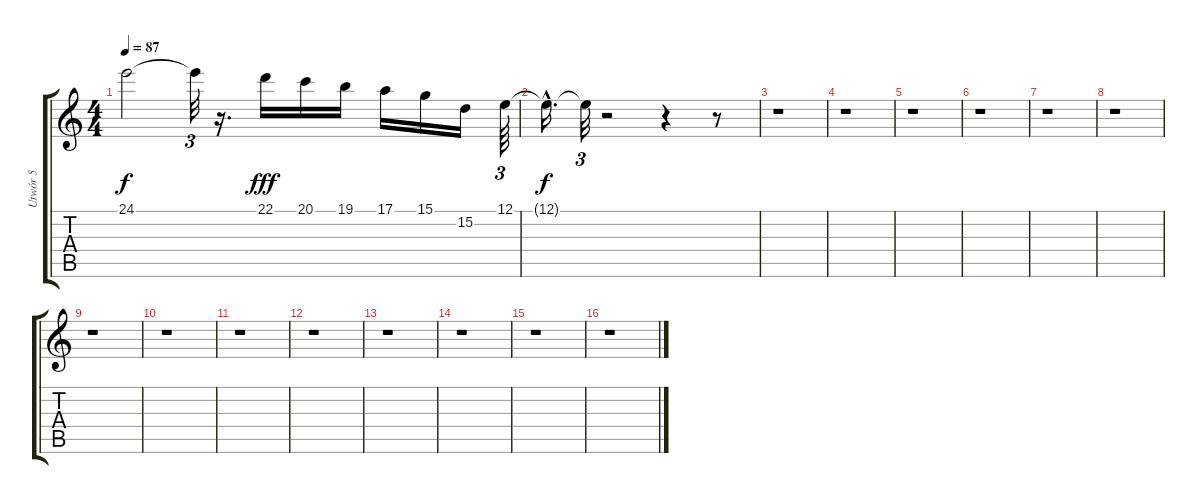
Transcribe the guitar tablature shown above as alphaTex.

\track ("Utwór 5" "Utwór 5") {instrument tenorsax}
\staff {score tabs}
\tuning (E4 B3 G3 D3 A2 E2) {hide}
\ts (4 4)
\tempo 87
\clef g2
\ks c
24.1{t}.2{dy f} 24.1{t}.32{tu (3 2)} r.16{d} 22.1.16{dy fff volume 10} 20.1.16 19.1.16 17.1.16 15.1.16 15.2.16 12.1.64{tu (3 2)} |
12.1{hac t}.16{d dy f} 12.1{t}.32{tu (3 2)} r.2 r.4 r.8 |
r.1 |
r.1 |
r.1 |
r.1 |
r.1 |
r.1 |
r.1 |
r.1 |
r.1 |
r.1 |
r.1 |
r.1 |
r.1 |
r.1
